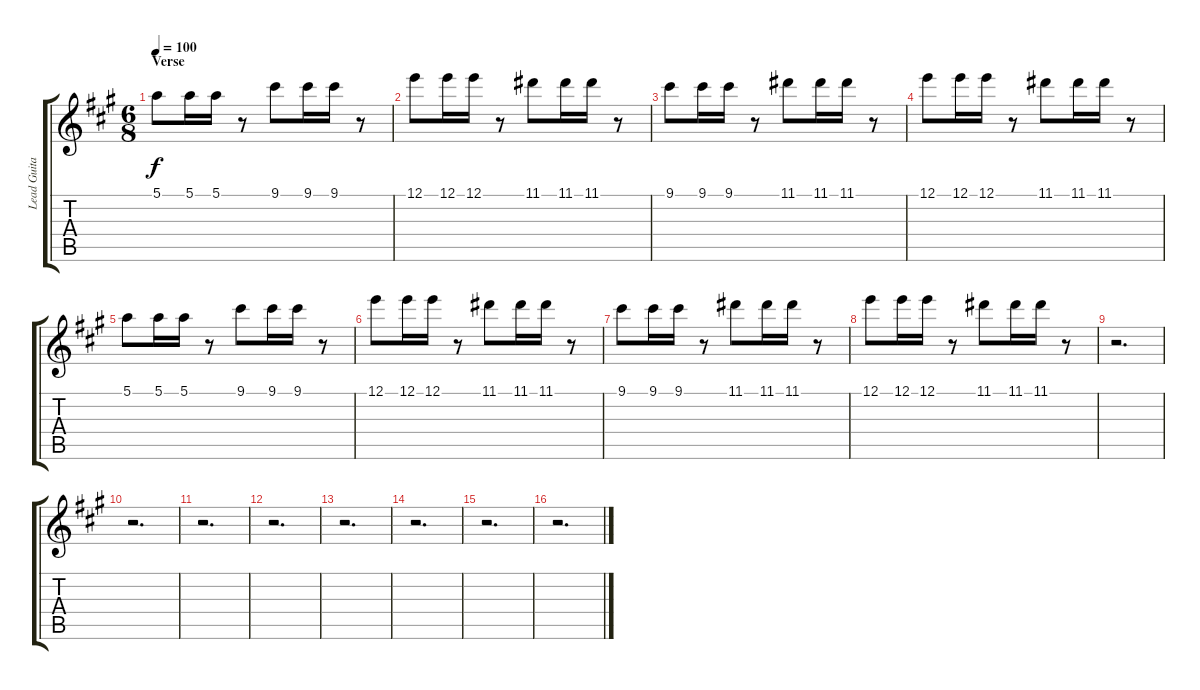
\track ("Lead Guitar" "Lead Guita") {instrument acousticguitarsteel}
\staff {score tabs}
\tuning (E4 B3 G3 D3 A2 E2) {hide}
\ts (6 8)
\section ("" "Verse")
\tempo 100
\clef g2
\ks a
5.1.8{dy f} 5.1.16 5.1.16 r.8 9.1.8 9.1.16 9.1.16 r.8 |
12.1.8 12.1.16 12.1.16 r.8 11.1.8 11.1.16 11.1.16 r.8 |
9.1.8 9.1.16 9.1.16 r.8 11.1.8 11.1.16 11.1.16 r.8 |
12.1.8 12.1.16 12.1.16 r.8 11.1.8 11.1.16 11.1.16 r.8 |
5.1.8 5.1.16 5.1.16 r.8 9.1.8 9.1.16 9.1.16 r.8 |
12.1.8 12.1.16 12.1.16 r.8 11.1.8 11.1.16 11.1.16 r.8 |
9.1.8 9.1.16 9.1.16 r.8 11.1.8 11.1.16 11.1.16 r.8 |
12.1.8 12.1.16 12.1.16 r.8 11.1.8 11.1.16 11.1.16 r.8 |
r.2{d} |
r.2{d} |
r.2{d} |
r.2{d} |
r.2{d} |
r.2{d} |
r.2{d} |
r.2{d}
